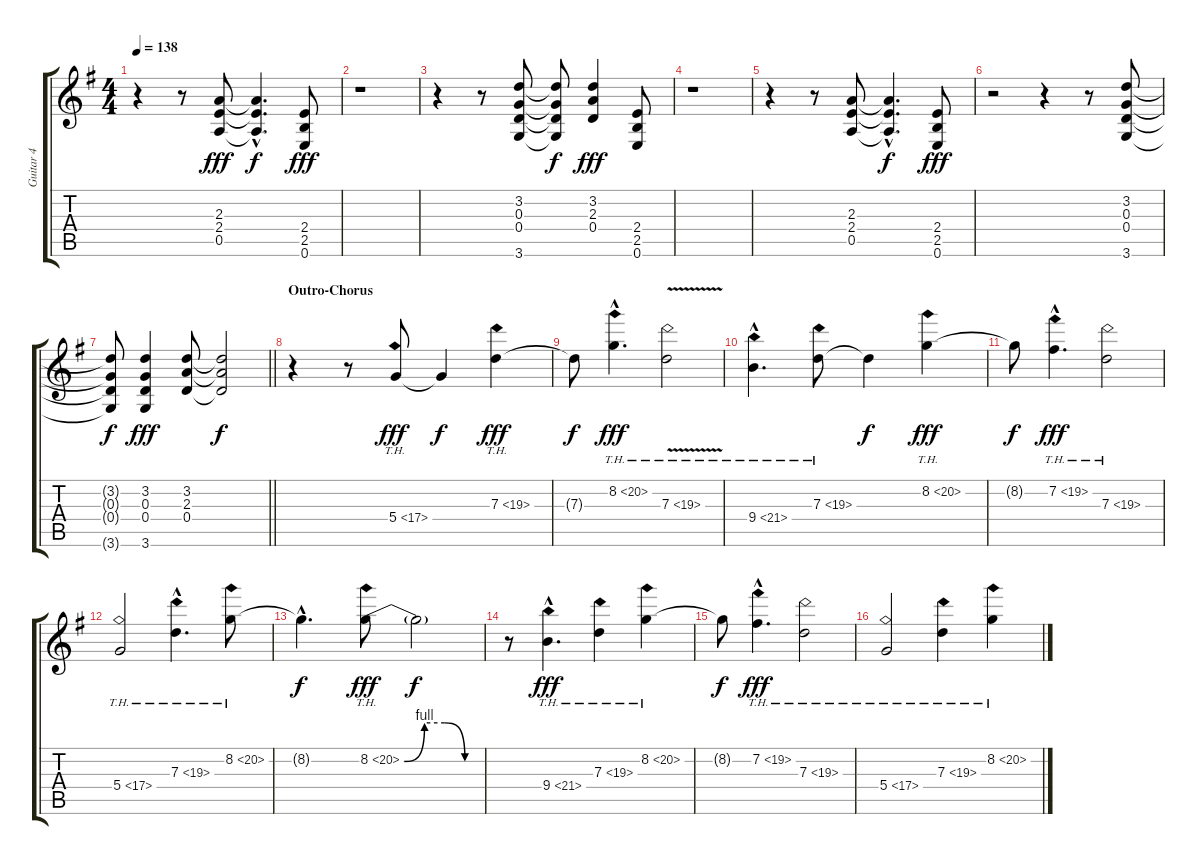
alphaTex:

\track ("Guitar 4" "Guitar 4") {instrument distortionguitar}
\staff {score tabs}
\tuning (E4 B3 G3 D3 A2 E2) {hide}
\ts (4 4)
\tempo 138
\clef g2
\ks g
r.4{dy fff} r.8 (2.3 2.4 0.5).8 (2.3{hac t} 2.4{hac t} 0.5{hac t}).4{d dy f} (2.4 2.5 0.6).8{dy fff} |
r.1 |
r.4 r.8 (3.2 0.3 0.4 3.6).8 (3.2{t} 0.3{t} 0.4{t} 3.6{t}).8{dy f} (3.2 2.3 0.4).4{dy fff} (2.4 2.5 0.6).8 |
r.1 |
r.4 r.8 (2.3 2.4 0.5).8 (2.3{hac t} 2.4{hac t} 0.5{hac t}).4{d dy f} (2.4 2.5 0.6).8{dy fff} |
r.2 r.4 r.8 (3.2 0.3 0.4 3.6).8 |
\barLineRight lightlight
(3.2{t} 0.3{t} 0.4{t} 3.6{t}).8{dy f} (3.2 0.3 0.4 3.6).4{dy fff} (3.2 2.3 0.4).8 (3.2{t} 2.3{t} 0.4{t}).2{dy f} |
\section ("" "Outro-Chorus")
r.4 r.8 5.4{th 12}.8{dy fff} 5.4{t}.4{dy f} 7.3{th 12}.4{dy fff} |
7.3{t}.8{dy f} 8.2{th 12 hac}.4{d dy fff} 7.3{th 12 v}.2 |
9.4{th 12 hac}.4{d} 7.3{th 12}.8 7.3{t}.4{dy f} 8.2{th 12}.4{dy fff} |
8.2{t}.8{dy f} 7.2{th 12 hac}.4{d dy fff} 7.3{th 12}.2 |
5.4{th 12}.2 7.3{th 12 hac}.4{d} 8.2{th 12}.8 |
8.2{hac t}.4{d dy f} 8.2{be (custom 0 0 15 4 30 4 45 0 60 0) th 12}.8{dy fff} 8.2{t}.2{dy f} |
r.8 9.4{th 12 hac}.4{d dy fff} 7.3{th 12}.4 8.2{th 12}.4 |
8.2{t}.8{dy f} 7.2{th 12 hac}.4{d dy fff} 7.3{th 12}.2 |
5.4{th 12}.2 7.3{th 12}.4 8.2{th 12}.4
